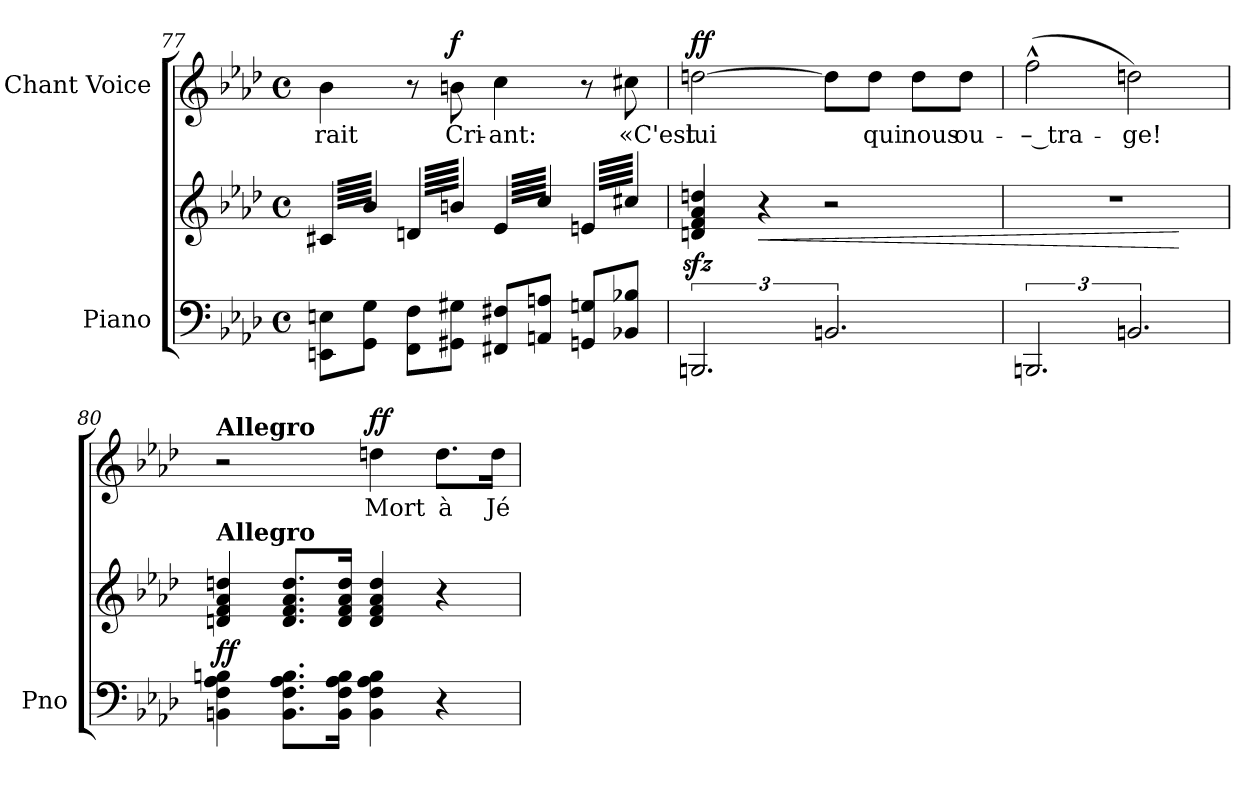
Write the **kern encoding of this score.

**kern	**kern	**dynam	**kern	**text	**dynam
*part2	*part2	*part2	*part1	*part1	*part1
*staff3	*staff2	*staff2/3	*staff1	*staff1	*staff1
*I"Piano	*	*	*I"Chant Voice	*	*
*I'Pno	*	*	*	*	*
*clefF4	*clefG2	*	*clefG2	*	*
*k[b-e-a-d-]	*k[b-e-a-d-]	*	*k[b-e-a-d-]	*	*
*M4/4	*M4/4	*	*M4/4	*	*
*met(c)	*met(c)	*	*met(c)	*	*
=77	=77	=77	=77	=77	=77
!	!	!	!	!LO:LY:b	!
*	*tremolo	*	*	*	*
8EEn\ 8En\L	64c#X/LLLL	.	4b-\	-rait	.
.	64b-/	.	.	.	.
.	64c#X/	.	.	.	.
.	64b-/	.	.	.	.
.	64c#X/	.	.	.	.
.	64b-/	.	.	.	.
.	64c#X/	.	.	.	.
.	64b-/	.	.	.	.
8GG\ 8G\J	64c#X/	.	.	.	.
.	64b-/	.	.	.	.
.	64c#X/	.	.	.	.
.	64b-/	.	.	.	.
.	64c#X/	.	.	.	.
.	64b-/	.	.	.	.
.	64c#X/	.	.	.	.
.	64b-/JJJJ	.	.	.	.
8FF\ 8F\L	64dn/LLLL	.	8r	.	.
.	64bn/	.	.	.	.
.	64dn/	.	.	.	.
.	64bn/	.	.	.	.
.	64dn/	.	.	.	.
.	64bn/	.	.	.	.
.	64dn/	.	.	.	.
.	64bn/	.	.	.	.
!	!	!	!	!LO:LY:b	!LO:DY:a
8GG#X\ 8G#X\J	64dn/	.	8bn\	Cri-	f
.	64bn/	.	.	.	.
.	64dn/	.	.	.	.
.	64bn/	.	.	.	.
.	64dn/	.	.	.	.
.	64bn/	.	.	.	.
.	64dn/	.	.	.	.
.	64bn/JJJJ	.	.	.	.
!	!	!	!	!LO:LY:b	!
8FF#X/ 8F#X/L	64e-/LLLL	.	4cc\	-ant:	.
.	64cc/	.	.	.	.
.	64e-/	.	.	.	.
.	64cc/	.	.	.	.
.	64e-/	.	.	.	.
.	64cc/	.	.	.	.
.	64e-/	.	.	.	.
.	64cc/	.	.	.	.
8AAn/ 8An/J	64e-/	.	.	.	.
.	64cc/	.	.	.	.
.	64e-/	.	.	.	.
.	64cc/	.	.	.	.
.	64e-/	.	.	.	.
.	64cc/	.	.	.	.
.	64e-/	.	.	.	.
.	64cc/JJJJ	.	.	.	.
8GGn/ 8Gn/L	64en/LLLL	.	8r	.	.
.	64cc#X/	.	.	.	.
.	64en/	.	.	.	.
.	64cc#X/	.	.	.	.
.	64en/	.	.	.	.
.	64cc#X/	.	.	.	.
.	64en/	.	.	.	.
.	64cc#X/	.	.	.	.
!	!	!	!	!LO:LY:b	!
8BB-X/ 8B-X/J	64en/	.	8cc#X\	«C'est	.
.	64cc#X/	.	.	.	.
.	64en/	.	.	.	.
.	64cc#X/	.	.	.	.
.	64en/	.	.	.	.
.	64cc#X/	.	.	.	.
.	64en/	.	.	.	.
.	64cc#X/JJJJ	.	.	.	.
*	*Xtremolo	*	*	*	*
=78	=78	=78	=78	=78	=78
!	!	!	!	!LO:LY:b	!LO:DY:a
3.BBBn	4dn/zz< 4f/zz< 4a-/zz< 4ddn/zz<	.	[2ddn\	lui	ff
.	.	.	.	.	.
.	.	.	.	.	.
.	.	.	.	.	.
.	.	.	.	.	.
.	.	.	.	.	.
.	.	.	.	.	.
.	.	.	.	.	.
!	!	!LO:HP:b	!	!	!
.	4r	<	.	.	.
3.BBn	2r	.	8dd\L]	.	.
!	!	!	!	!LO:LY:b	!
.	.	.	8dd\J	qui	.
!	!	!	!	!LO:LY:b	!
.	.	.	8dd\L	nous	.
!	!	!	!	!LO:LY:b	!
.	.	.	8dd\J	ou-	.
!!LO:LB:g=z
=79	=79	=79	=79	=79	=79
!	!	!	!	!LO:LY:b	!
3.BBBn	1r	.	(2ff^^\	-– tra-	.
!	!	!	!	!LO:LY:b	!
3.BBn	.	.	2ddn\)	-ge!	.
.	.	[	.	.	.
=80	=80	=80	=80	=80	=80
!	!	!	!LO:TX:a:B:t=Allegro	!	!
!	!LO:TX:a:B:t=Allegro	!	!	!	!
!	!	!LO:DY:b	!	!	!
4BBn\ 4F\ 4A-\ 4Bn\	4dn/ 4f/ 4a-/ 4ddn/	ff	2r	.	.
8.BB\ 8.F\ 8.A-\ 8.B\L	8.d/ 8.f/ 8.a-/ 8.dd/L	.	.	.	.
16BB\ 16F\ 16A-\ 16B\Jk	16d/ 16f/ 16a-/ 16dd/Jk	.	.	.	.
!	!	!	!	!LO:LY:b	!LO:DY:a
4BB\ 4F\ 4A-\ 4B\	4d/ 4f/ 4a-/ 4dd/	.	4ddn\	Mort	ff
!	!	!	!	!LO:LY:b	!
4r	4r	.	8.dd\L	à	.
!	!	!	!	!LO:LY:b	!
.	.	.	16dd\Jk	Jé-	.
=	=	=	=	=	=
*-	*-	*-	*-	*-	*-
